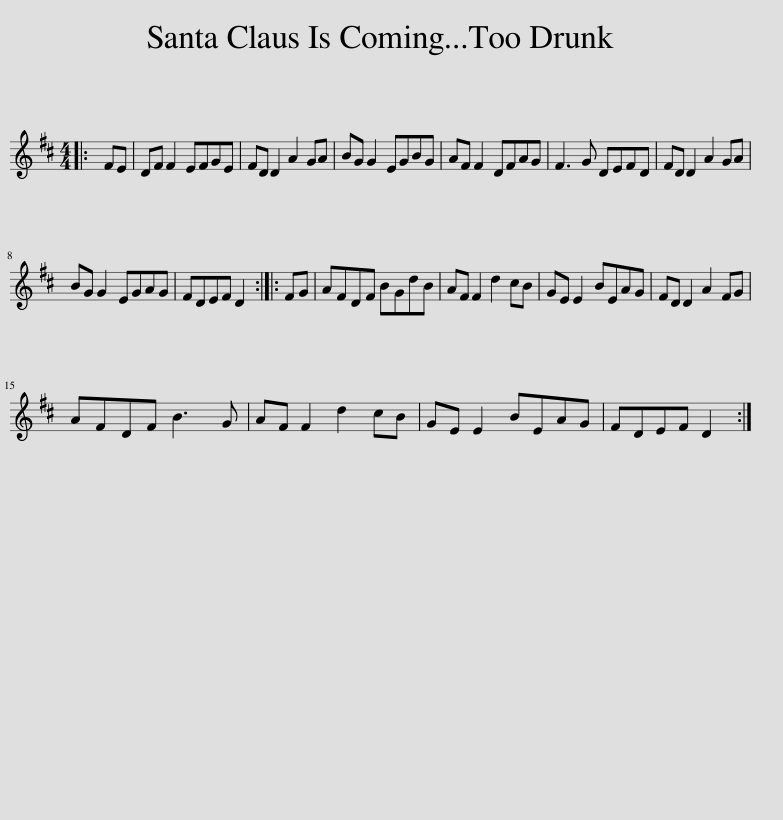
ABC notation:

X:1
L:1/8
M:4/4
I:linebreak $
K:D
V:1 treble
V:1
|: FE | DF F2 EFGE | FD D2 A2 GA | BG G2 EGBG | AF F2 DFAG | %5
 F3 G DEFD | FD D2 A2 GA |$ BG G2 EGAG | FDEF D2 :: FG | %10
 AFDF BGdB | AF F2 d2 cB | GE E2 BEAG | FD D2 A2 FG |$ AFDF B3 G | %15
 AF F2 d2 cB | GE E2 BEAG | FDEF D2 :| %18
